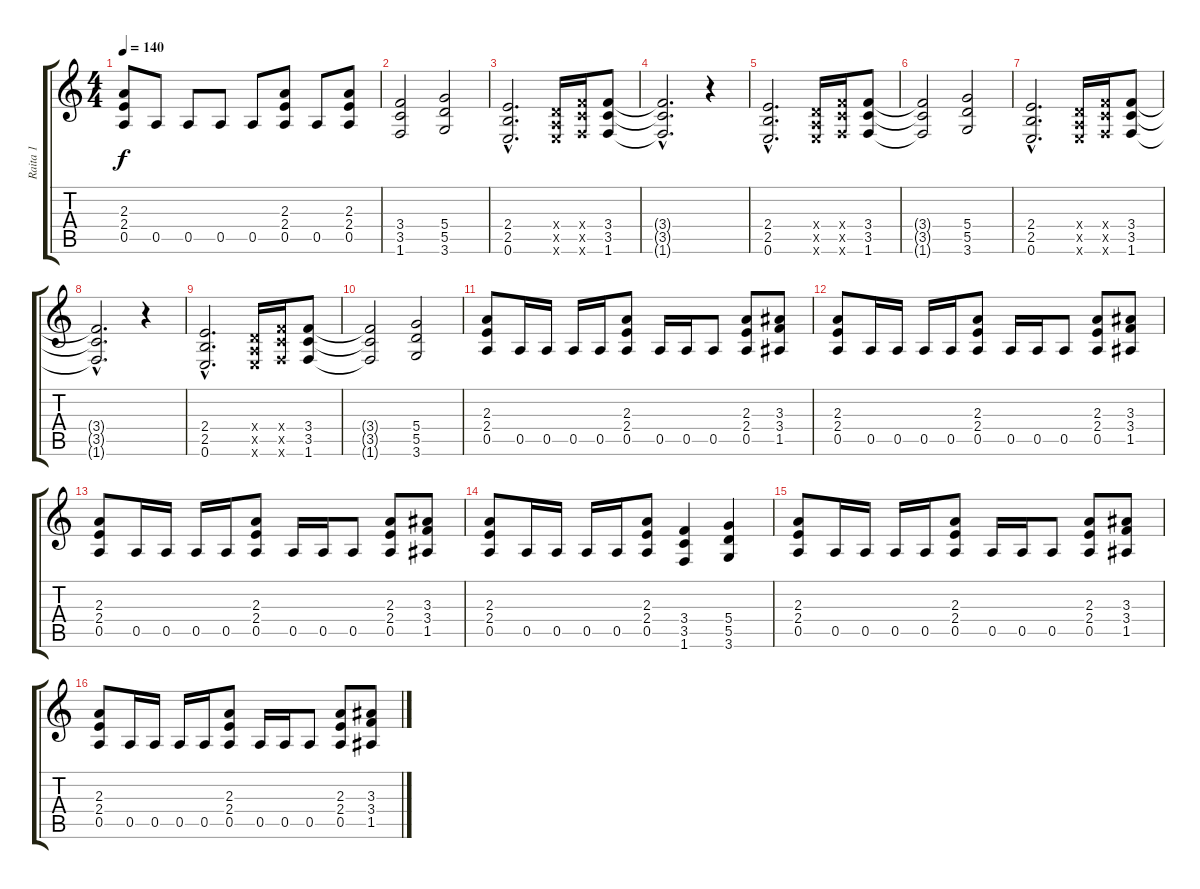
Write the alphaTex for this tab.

\track ("Raita 1" "Raita 1") {instrument distortionguitar}
\staff {score tabs}
\tuning (E4 B3 G3 D3 A2 E2) {hide}
\ts (4 4)
\tempo 140
\clef g2
\ks c
(2.3 2.4 0.5).8{dy f} 0.5.8 0.5.8 0.5.8 0.5.8 (2.3 2.4 0.5).8 0.5.8 (2.3 2.4 0.5).8 |
(3.4 3.5 1.6).2 (5.4 5.5 3.6).2 |
(2.4{hac} 2.5{hac} 0.6{hac}).2{d} (0.4{x} 0.5{x} 0.6{x}).16 (3.4{x} 3.5{x} 1.6{x}).16 (3.4 3.5 1.6).8 |
(3.4{hac t} 3.5{hac t} 1.6{hac t}).2{d} r.4 |
(2.4{hac} 2.5{hac} 0.6{hac}).2{d} (0.4{x} 0.5{x} 0.6{x}).16 (3.4{x} 3.5{x} 1.6{x}).16 (3.4 3.5 1.6).8 |
(3.4{t} 3.5{t} 1.6{t}).2 (5.4 5.5 3.6).2 |
(2.4{hac} 2.5{hac} 0.6{hac}).2{d} (0.4{x} 0.5{x} 0.6{x}).16 (3.4{x} 3.5{x} 1.6{x}).16 (3.4 3.5 1.6).8 |
(3.4{hac t} 3.5{hac t} 1.6{hac t}).2{d} r.4 |
(2.4{hac} 2.5{hac} 0.6{hac}).2{d} (0.4{x} 0.5{x} 0.6{x}).16 (3.4{x} 3.5{x} 1.6{x}).16 (3.4 3.5 1.6).8 |
(3.4{t} 3.5{t} 1.6{t}).2 (5.4 5.5 3.6).2 |
(2.3 2.4 0.5).8 0.5.16 0.5.16 0.5.16 0.5.16 (2.3 2.4 0.5).8 0.5.16 0.5.16 0.5.8 (2.3 2.4 0.5).8 (3.3 3.4 1.5).8 |
(2.3 2.4 0.5).8 0.5.16 0.5.16 0.5.16 0.5.16 (2.3 2.4 0.5).8 0.5.16 0.5.16 0.5.8 (2.3 2.4 0.5).8 (3.3 3.4 1.5).8 |
(2.3 2.4 0.5).8 0.5.16 0.5.16 0.5.16 0.5.16 (2.3 2.4 0.5).8 0.5.16 0.5.16 0.5.8 (2.3 2.4 0.5).8 (3.3 3.4 1.5).8 |
(2.3 2.4 0.5).8 0.5.16 0.5.16 0.5.16 0.5.16 (2.3 2.4 0.5).8 (3.4 3.5 1.6).4 (5.4 5.5 3.6).4 |
(2.3 2.4 0.5).8 0.5.16 0.5.16 0.5.16 0.5.16 (2.3 2.4 0.5).8 0.5.16 0.5.16 0.5.8 (2.3 2.4 0.5).8 (3.3 3.4 1.5).8 |
(2.3 2.4 0.5).8 0.5.16 0.5.16 0.5.16 0.5.16 (2.3 2.4 0.5).8 0.5.16 0.5.16 0.5.8 (2.3 2.4 0.5).8 (3.3 3.4 1.5).8
